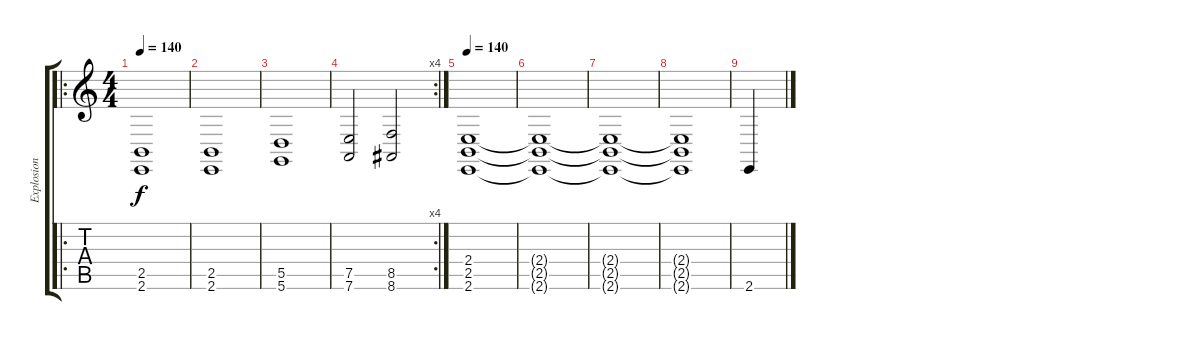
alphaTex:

\track ("Explosion" "Explosion") {instrument gunshot}
\staff {score tabs}
\tuning (E4 B3 G3 D3 A2 D2) {hide}
\ro
\ts (4 4)
\tempo 140
\clef g2
\ks c
(2.5 2.6).1{dy f} |
(2.5 2.6).1 |
(5.5 5.6).1 |
\rc 4
(7.5 7.6).2 (8.5 8.6).2 |
\tempo 140
(2.4 2.5 2.6).1 |
(2.4{t} 2.5{t} 2.6{t}).1 |
(2.4{t} 2.5{t} 2.6{t}).1 |
(2.4{t} 2.5{t} 2.6{t}).1 |
2.6.4
